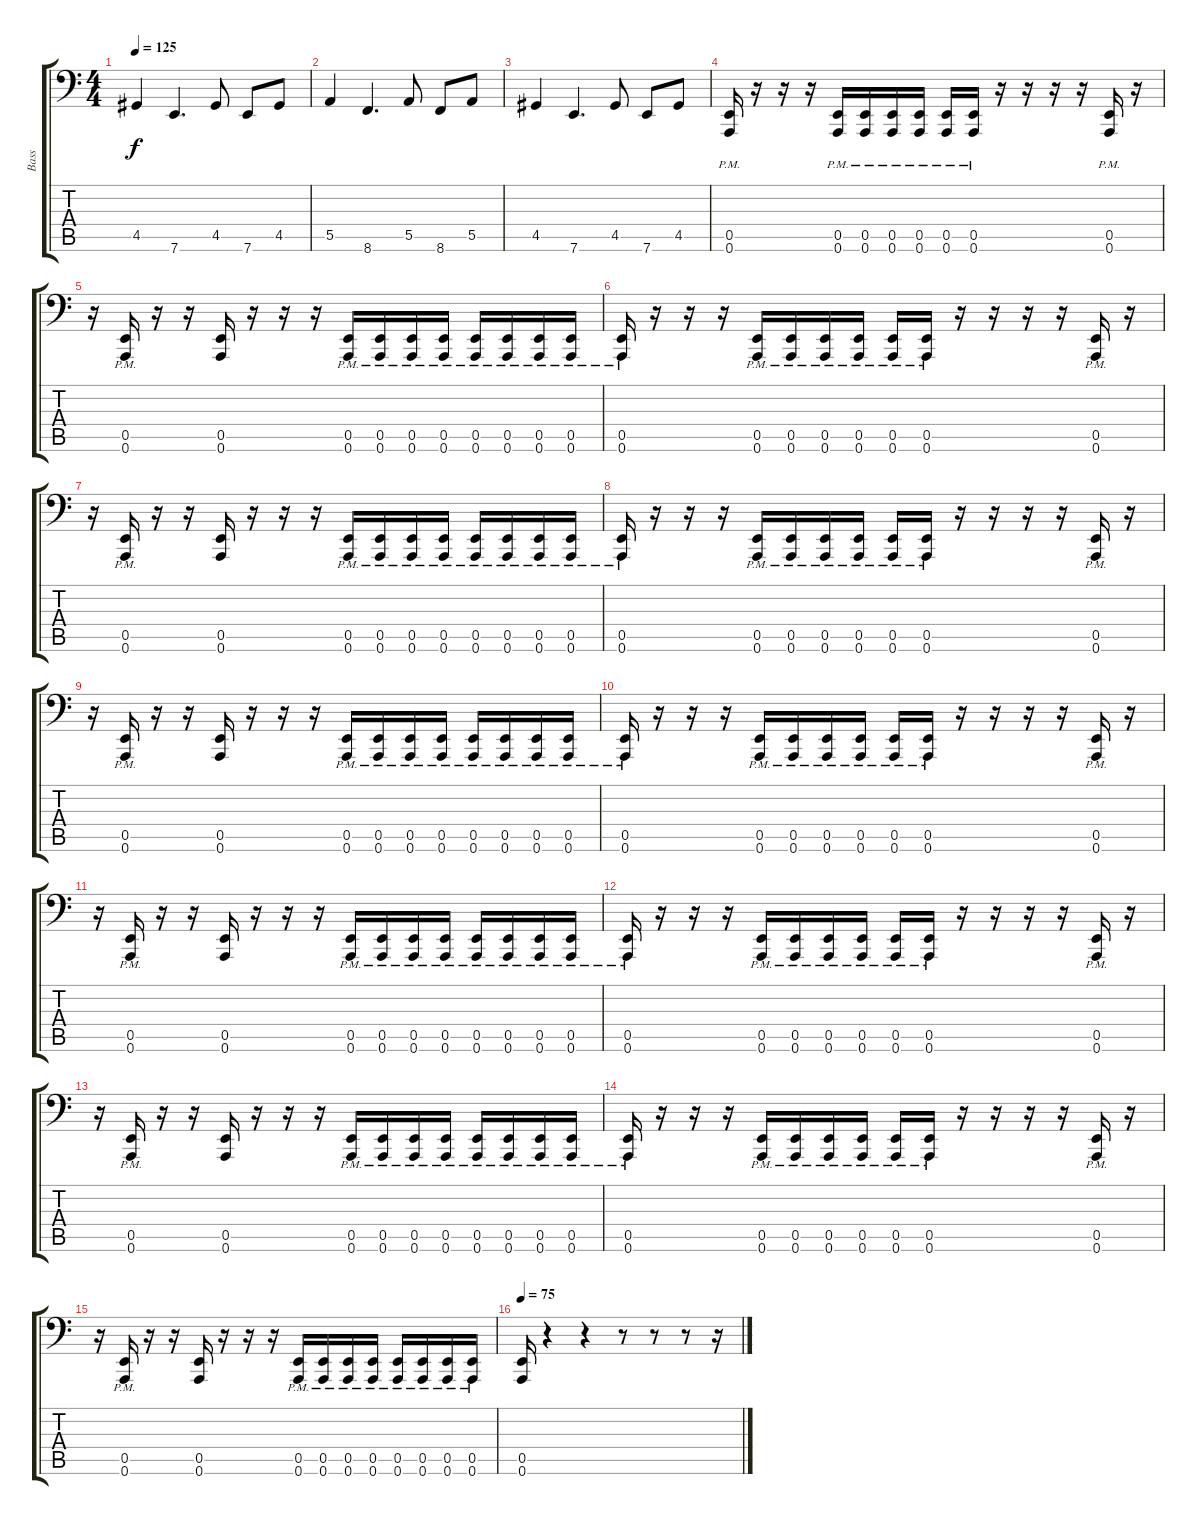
\track ("Bass" "Bass") {instrument electricbasspick}
\staff {score tabs}
\tuning (B2 Gb2 D2 A1 E1 A0) {hide}
\ts (4 4)
\tempo 125
\clef f4
\ks c
4.5.4{dy f} 7.6.4{d} 4.5.8 7.6.8 4.5.8 |
5.5.4 8.6.4{d} 5.5.8 8.6.8 5.5.8 |
4.5.4 7.6.4{d} 4.5.8 7.6.8 4.5.8 |
(0.5 0.6{pm}).16 r.16 r.16 r.16 (0.5 0.6{pm}).16 (0.5 0.6{pm}).16 (0.5 0.6{pm}).16 (0.5{pm} 0.6{pm}).16 (0.5{pm} 0.6{pm}).16 (0.5{pm} 0.6{pm}).16 r.16 r.16 r.16 r.16 (0.5 0.6{pm}).16 r.16 |
r.16 (0.5{pm} 0.6{pm}).16 r.16 r.16 (0.5 0.6).16 r.16 r.16 r.16 (0.5 0.6{pm}).16 (0.5 0.6{pm}).16 (0.5 0.6{pm}).16 (0.5 0.6{pm}).16 (0.5 0.6{pm}).16 (0.5 0.6{pm}).16 (0.5 0.6{pm}).16 (0.5 0.6{pm}).16 |
(0.5 0.6{pm}).16 r.16 r.16 r.16 (0.5 0.6{pm}).16 (0.5 0.6{pm}).16 (0.5 0.6{pm}).16 (0.5 0.6{pm}).16 (0.5 0.6{pm}).16 (0.5 0.6{pm}).16 r.16 r.16 r.16 r.16 (0.5 0.6{pm}).16 r.16 |
r.16 (0.5{pm} 0.6{pm}).16 r.16 r.16 (0.5 0.6).16 r.16 r.16 r.16 (0.5 0.6{pm}).16 (0.5 0.6{pm}).16 (0.5 0.6{pm}).16 (0.5 0.6{pm}).16 (0.5 0.6{pm}).16 (0.5 0.6{pm}).16 (0.5 0.6{pm}).16 (0.5 0.6{pm}).16 |
(0.5 0.6{pm}).16 r.16 r.16 r.16 (0.5 0.6{pm}).16 (0.5 0.6{pm}).16 (0.5 0.6{pm}).16 (0.5 0.6{pm}).16 (0.5 0.6{pm}).16 (0.5 0.6{pm}).16 r.16 r.16 r.16 r.16 (0.5 0.6{pm}).16 r.16 |
r.16 (0.5{pm} 0.6{pm}).16 r.16 r.16 (0.5 0.6).16 r.16 r.16 r.16 (0.5 0.6{pm}).16 (0.5 0.6{pm}).16 (0.5 0.6{pm}).16 (0.5 0.6{pm}).16 (0.5 0.6{pm}).16 (0.5 0.6{pm}).16 (0.5 0.6{pm}).16 (0.5 0.6{pm}).16 |
(0.5 0.6{pm}).16 r.16 r.16 r.16 (0.5 0.6{pm}).16 (0.5 0.6{pm}).16 (0.5 0.6{pm}).16 (0.5 0.6{pm}).16 (0.5 0.6{pm}).16 (0.5 0.6{pm}).16 r.16 r.16 r.16 r.16 (0.5 0.6{pm}).16 r.16 |
r.16 (0.5{pm} 0.6{pm}).16 r.16 r.16 (0.5 0.6).16 r.16 r.16 r.16 (0.5 0.6{pm}).16 (0.5 0.6{pm}).16 (0.5 0.6{pm}).16 (0.5 0.6{pm}).16 (0.5 0.6{pm}).16 (0.5 0.6{pm}).16 (0.5 0.6{pm}).16 (0.5 0.6{pm}).16 |
(0.5 0.6{pm}).16 r.16 r.16 r.16 (0.5 0.6{pm}).16 (0.5 0.6{pm}).16 (0.5 0.6{pm}).16 (0.5 0.6{pm}).16 (0.5 0.6{pm}).16 (0.5 0.6{pm}).16 r.16 r.16 r.16 r.16 (0.5 0.6{pm}).16 r.16 |
r.16 (0.5{pm} 0.6{pm}).16 r.16 r.16 (0.5 0.6).16 r.16 r.16 r.16 (0.5 0.6{pm}).16 (0.5 0.6{pm}).16 (0.5 0.6{pm}).16 (0.5 0.6{pm}).16 (0.5 0.6{pm}).16 (0.5 0.6{pm}).16 (0.5 0.6{pm}).16 (0.5 0.6{pm}).16 |
(0.5 0.6{pm}).16 r.16 r.16 r.16 (0.5 0.6{pm}).16 (0.5 0.6{pm}).16 (0.5 0.6{pm}).16 (0.5 0.6{pm}).16 (0.5 0.6{pm}).16 (0.5 0.6{pm}).16 r.16 r.16 r.16 r.16 (0.5 0.6{pm}).16 r.16 |
r.16 (0.5{pm} 0.6{pm}).16 r.16 r.16 (0.5 0.6).16 r.16 r.16 r.16 (0.5 0.6{pm}).16 (0.5 0.6{pm}).16 (0.5 0.6{pm}).16 (0.5 0.6{pm}).16 (0.5 0.6{pm}).16 (0.5 0.6{pm}).16 (0.5 0.6{pm}).16 (0.5 0.6{pm}).16 |
\tempo 75
(0.5 0.6).16 r.4 r.4 r.8 r.8 r.8 r.16
